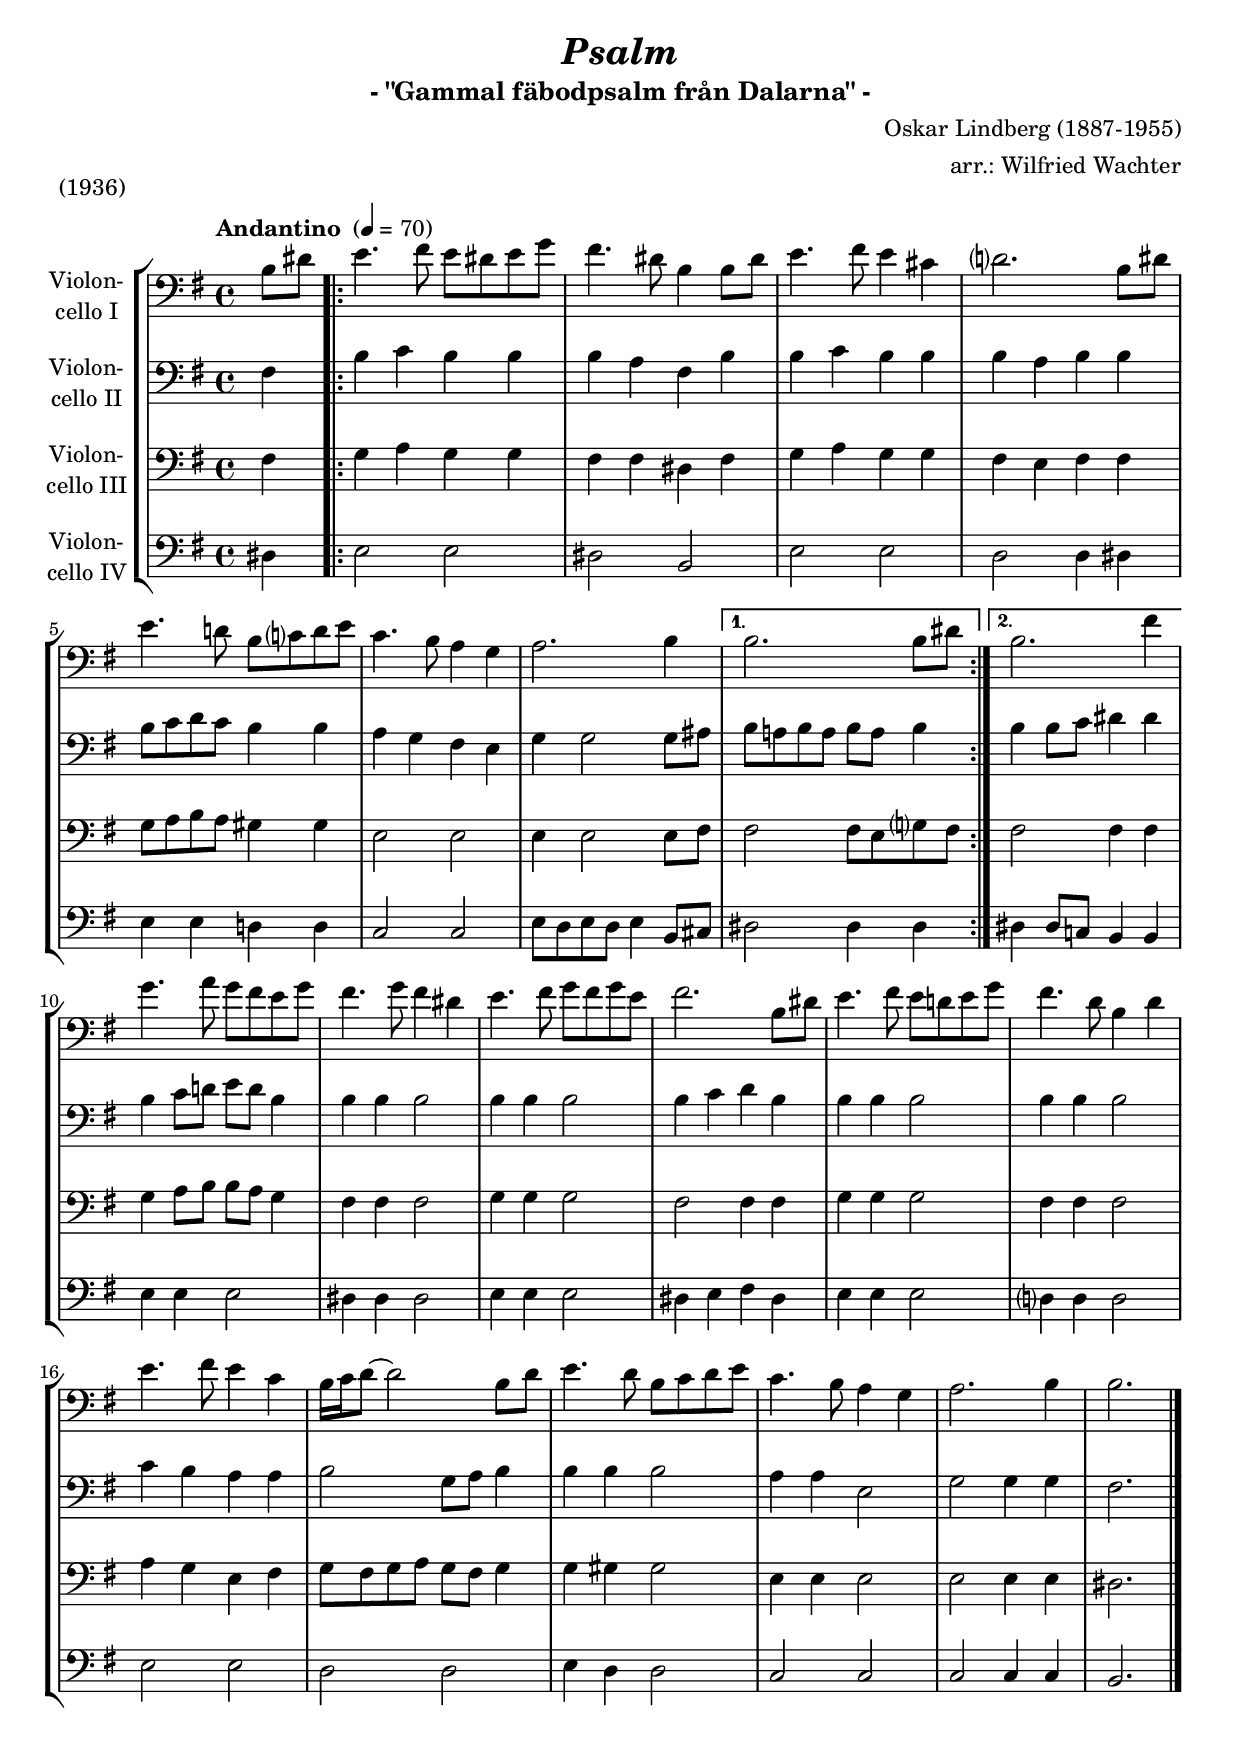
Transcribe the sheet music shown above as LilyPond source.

\version "2.18.2"
\include "deutsch.ly"
  
#(set-global-staff-size 20)

\header {
  title     = \markup \bold \italic "Psalm"
  subtitle  = "- \"Gammal fäbodpsalm från Dalarna\" -"
  composer  = "Oskar Lindberg (1887-1955)"
  arranger  = "arr.: Wilfried Wachter"
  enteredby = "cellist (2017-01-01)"
  piece     = "(1936)"
}

voiceconsts = {
  \key e \minor
  \time 4/4
  \clef "bass"
% \numericTimeSignature
  \compressFullBarRests
  \tempo "Andantino " 4=70
}

mifl = "flute"
mist = "string ensemble 1"
%minstr = "accordion"
%miba = "bassoon"
%miba = "electric bass (pick)"
miba = "electric bass (finger)"
%milo = "drawbar organ"
milo = "harpsichord"

va = \relative c' {
  \voiceconsts

  \partial 4 h8 dis
  \repeat volta 2 {
    e4. fis8 e dis e g
    fis4. dis8 h4 h8 dis
    e4. fis8 e4 cis
    d?2. h8 dis
    e4. d!8 h c? d e

    c4. h8 a4 g
    a2. h4
  }
  \alternative {
    { h2. h8 dis }
    { h2. fis'4 }
  }
  g4. a8 g fis e g
  fis4. g8 fis4 dis
  e4. fis8 g fis g e

  fis2. h,8 dis
  e4. fis8 e d! e g
  fis4. d8 h4 d
  e4. fis8 e4 c
  h16 c d8~ d2 h8 d
  e4. d8 h c d e

  c4. h8 a4 g
  a2. h4
  h2. \bar "|."
}

vb = \relative c {
  \voiceconsts

  \partial 4 fis4
  \repeat volta 2 {
    h c h h
    h a fis h
    h c h h
    h a h h
    h8 c d c h4 h
    a g fis e
    g g2 g8 ais
  }
  \alternative {
    { h a! h a h a h4 }
    { h h8 c dis4 dis }
  }
  h c8 d! e d h4
  h h h2
  h4 h h2
  h4 c d h
  h h h2
  h4 h h2

  c4 h a a
  h2 g8 a h4
  h h h2
  a4 a e2
  g g4 g
  fis2. \bar "|."
}

vc = \relative c {
  \voiceconsts

  \partial 4 fis4
  \repeat volta 2 {
    g a g g
    fis fis dis fis
    g a g g
    fis e fis fis
    g8 a h a gis4 gis
    e2 e
    e4 e2 e8 fis
  }
  \alternative {
    { fis2 fis8 e g? fis }
    { fis2 fis4 fis }
  }
  g a8 h h a g4
  fis fis fis2
  g4 g g2
  fis fis4 fis
  g g g2
  fis4 fis fis2
  a4 g e fis

  g8 fis g a g fis g4
  g gis gis2
  e4 e e2
  e e4 e
  dis2. \bar "|."
}

vd = \relative c {
  \voiceconsts

  \partial 4 dis4
  \repeat volta 2 {
    e2 e
    dis h
    e e
    d2 d4 dis
    e4 e d! d
    c2 c
    e8 d e d e4 h8 cis
  }
  \alternative {
    { dis2 dis4 dis }
    { dis dis8 c! h4 h }
  }
  e e e2
  dis4 dis dis2
  e4 e e2
  dis4 e fis dis
  e e e2
  d?4 d d2
  e e
  d d
  e4 d d2

  c c
  c c4 c
  h2. \bar "|."
}


music = \new StaffGroup <<
      \new Staff {
	\set Staff.midiInstrument = \mist
	\set Staff.instrumentName = \markup \center-column { "Violon-" "cello I" }
	\transpose e e { \va }
      }

      \new Staff {
	\set Staff.midiInstrument = \mist
	\set Staff.instrumentName = \markup \center-column { "Violon-" "cello II" }
	\transpose e e { \vb }
      }

      \new Staff {
	\set Staff.midiInstrument = \mist
	\set Staff.instrumentName = \markup \center-column { "Violon-" "cello III" }
	\transpose e e { \vc }
      }

      \new Staff {
	\set Staff.midiInstrument = \miba
	\set Staff.instrumentName = \markup \center-column { "Violon-" "cello IV" }
	\transpose e e { \vd }
      }
>>

\book {
  \score {
    \music
    \layout {}
  }

  \score {
    \unfoldRepeats \music

    \midi {
      \context {
        \Score
      }
    }
  }
}
